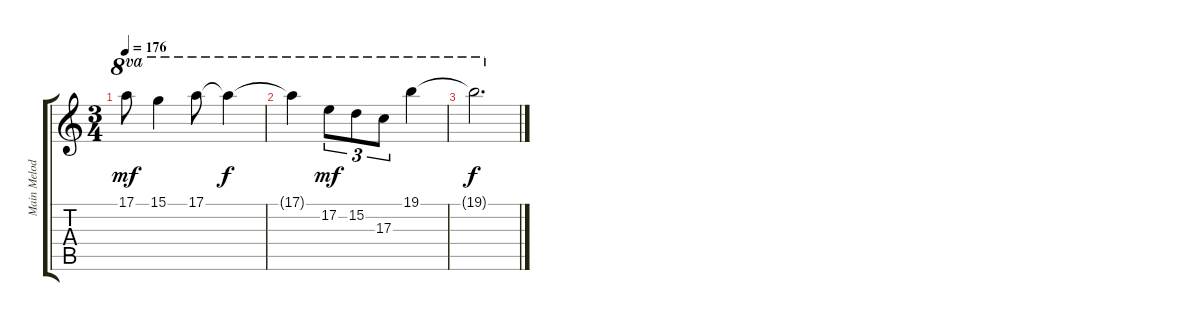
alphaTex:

\track ("Main Melody / Intro" "Main Melod") {instrument acousticguitarsteel}
\staff {score tabs}
\tuning (E4 B3 G3 D3 A2 E2) {hide}
\ts (3 4)
\tempo 176
\clef g2
\ks c
17.1.8{ot 8va dy mf} 15.1.4{ot 8va} 17.1.8{ot 8va} 17.1{t}.4{ot 8va dy f} |
17.1{t}.4{ot 8va} 17.2.8{tu (3 2) ot 8va dy mf} 15.2.8{tu (3 2) ot 8va} 17.3.8{tu (3 2) ot 8va} 19.1.4{ot 8va} |
19.1{t}.2{d ot 8va dy f}
